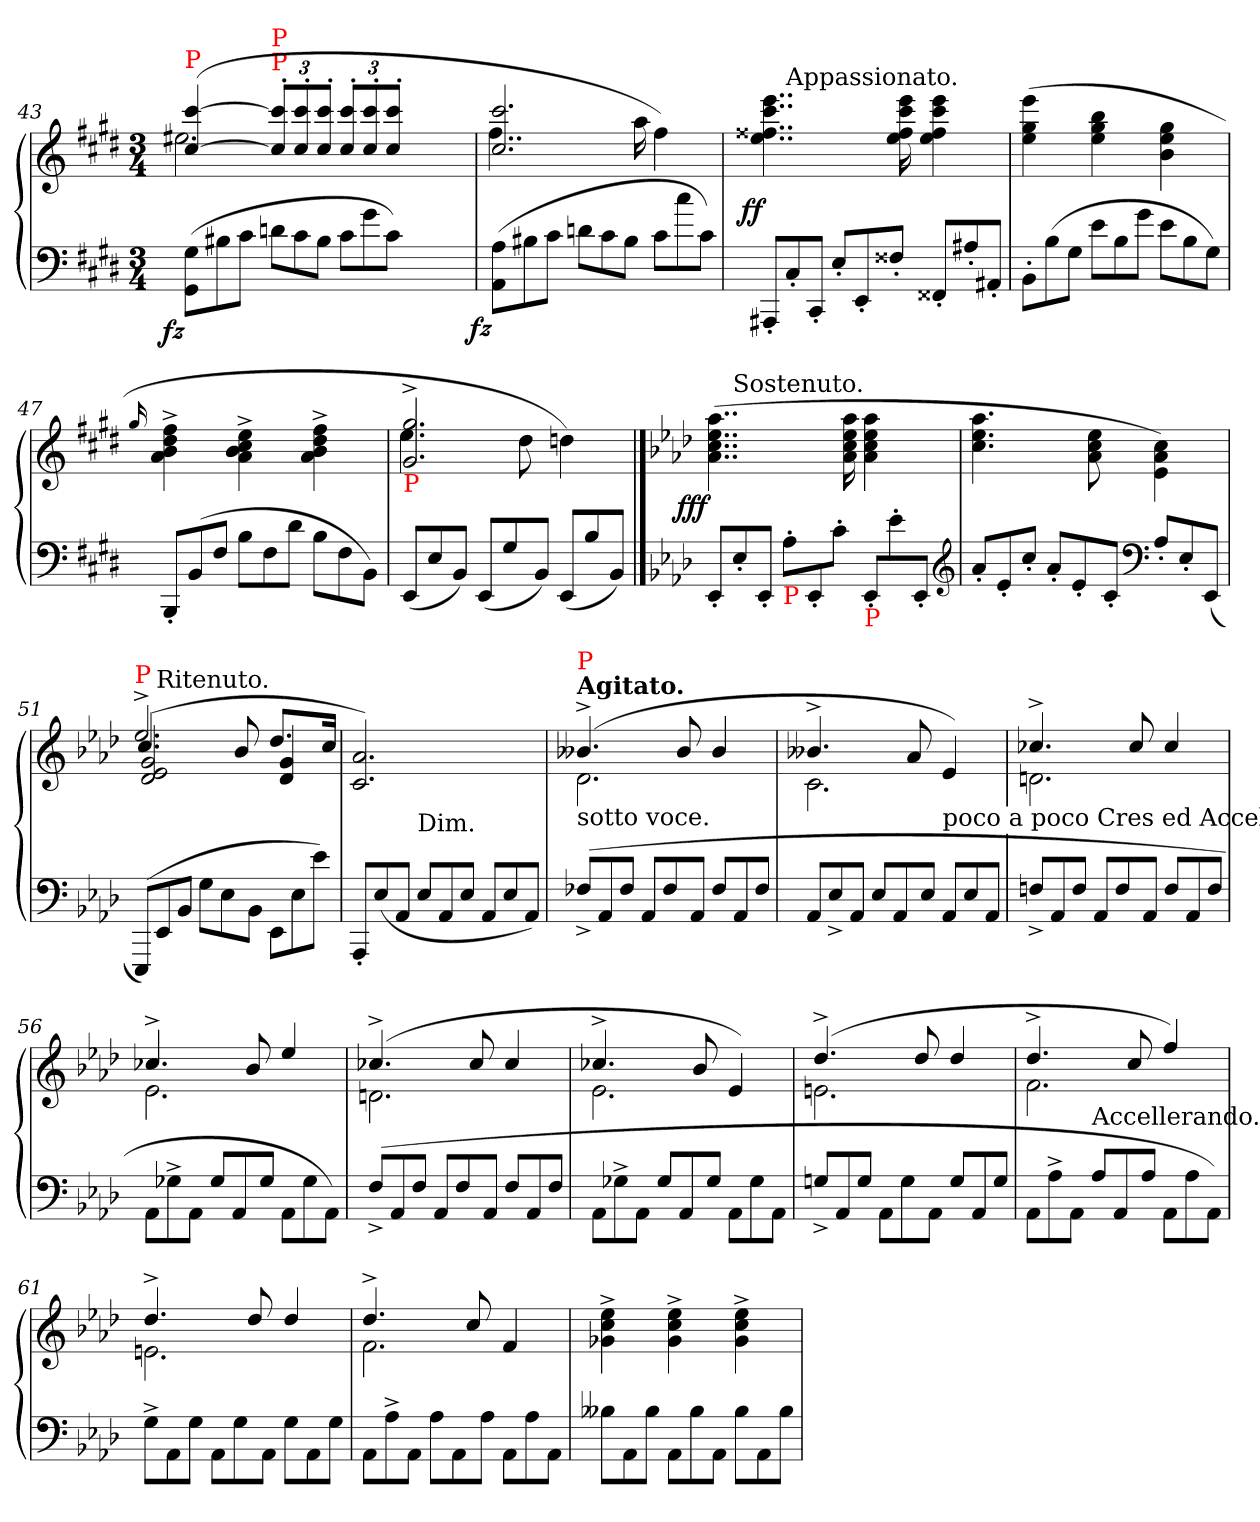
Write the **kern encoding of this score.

**kern	**kern	**dynam
*part1	*part1	*part1
*staff2	*staff1	*staff1/2
*clefF4	*clefG2	*
*k[f#c#g#d#]	*k[f#c#g#d#]	*
*c#:	*c#:	*
*M3/4	*M3/4	*
*Xtuplet	*	*
=43	=43	=43
*	*^	*
!	!LO:TX:a:color=red:t=P	!	!
!	!	!	!LO:DY:b=2:rj
(12G# 12GG#L	(>[4ccc# [4cc#	2.ee#X	fz
12B#X	.	.	.
12c#J	.	.	.
*	*Xbrackettup	*	*
!	!LO:TX:a:color=red:t=P	!	!
!	!LO:TX:a:color=red:t=P	!	!
12dnL	12ccc#]'< 12cc#]'<L	.	.
12c#	12ccc#'< 12cc#'<	.	.
12B#J	12ccc#'< 12cc#'<J	.	.
12c#L	12ccc#'< 12cc#'<L	.	.
12g#	12ccc#'< 12cc#'<	.	.
12c#J)	12ccc#'< 12cc#'<J	.	.
2ryy	2ryy	2ryy	.
=44	=44	=44	=44
!	!	!	!LO:DY:b=2:rj
(<12A 12AAL	2.ccc# 2.cc#	4..ff#	fz
12B#X	.	.	.
12c#J	.	.	.
12dnL	.	.	.
12c#	.	.	.
12B#J	.	.	.
.	.	16aa	.
12c#L	.	4ff#)	.
12cc#	.	.	.
12c#J)	.	.	.
=45	=45	=45	=45
!	!	!	!LO:DY:rj
12AAA#X'<L	4..eee 4..ccc# 4..ff##X 4..ee	12ryy	ff
!	!	!LO:TX:a:t=Appassionato.	!
12C#'<	.	3%2ryy	.
12CC#'<J	.	.	.
12E'<L	.	.	.
12EE'<	.	.	.
12F##X'<J	.	.	.
.	16eee 16ccc# 16ff## 16ee	.	.
12FF##X'<L	4eee 4ccc# 4ff## 4ee	.	.
12A#X'<	.	.	.
12AA#X'<J	.	.	.
*	*v	*v	*
=46	=46	=46
12BB'>L	(>4eee 4gg# 4ee	.
(>12B	.	.
12G#J	.	.
12eL	4bb 4gg# 4ee	.
12B	.	.
12g#J	.	.
12eL	4gg# 4ee 4b	.
12B	.	.
12G#J)	.	.
=47	=47	=47
.	16qqgg#/	.
12BBB'<L	4ff#^> 4dd#^> 4b^> 4a^>	.
(<12BB	.	.
12F#J	.	.
12BL	4ee^> 4cc#^> 4b^> 4a^>	.
12F#	.	.
12d#J	.	.
12BL	4ff#^> 4dd#^> 4b^> 4a^>	.
12F#	.	.
12BBJ)	.	.
=48	=48	=48
*	*^	*
!	!LO:TX:b:color=red:t=P	!	!
(<12EEL	2.gg#^< 2.g#^<	4.ee	.
12E	.	.	.
12BBJ)	.	.	.
(<12EEL	.	.	.
12G#	.	.	.
.	.	8dd#	.
12BBJ)	.	.	.
(<12EEL	.	4ddn)	.
12B	.	.	.
12BBJ)	.	.	.
==	==	==	==
*k[b-e-a-d-]	*k[b-e-a-d-]	*	*
!	!	!	!LO:DY:rj
12EE-'<L	(>4..aa- 4..ee- 4..cc 4..a-	12ryy	fff
!	!	!LO:TX:a:t=Sostenuto.	!
12E-'<	.	3%2ryy	.
12EE-'<J	.	.	.
!LO:TX:b:color=red:t=P	!	!	!
12A-'>\L	.	.	.
12EE-'</	.	.	.
12c'>\J	.	.	.
.	16aa- 16ee- 16cc 16a-	.	.
!LO:TX:b:color=red:t=P	!	!	!
12EE-'</L	4aa- 4ee- 4cc 4a-	.	.
12e-'>\	.	.	.
12EE-'</J	.	.	.
*clefG2	*	*	*
*	*v	*v	*
=50	=50	=50
12a-'<L	4.aa- 4.ee- 4.cc	.
12e-'<	.	.
12cc'<J	.	.
12a-'<L	.	.
12e-'<	.	.
.	8ee- 8cc 8a-	.
12c'<J	.	.
*clefF4	*	*
12A-'<L	4cc\ 4a-\ 4e-\)	.
12E-'<	.	.
(<12EE-J	.	.
=51	=51	=51
*	*^	*
*	*	*^	*
!	!LO:TX:a:color=red:t=P	!	!	!
*	*	*	*^	*
(>12EEE-L)	(>2.ee-^>	4.cc/	2g 2e- 2d-	12ryy	.
!	!	!	!	!LO:TX:a:t=Ritenuto.	!
12EE-	.	.	.	3%2ryy	.
12BB-J	.	.	.	.	.
12GL	.	.	.	.	.
12E-	.	.	.	.	.
.	.	8b-/	.	.	.
12BB-J	.	.	.	.	.
12EE-L	.	8.dd-/L	4g 4d-	.	.
12E-	.	.	.	.	.
12e-J)	.	.	.	.	.
.	.	16ccJk	.	.	.
*	*	*v	*v	*v	*
=52	=52	=52	=52
12AAA-'<L	2.a- 2.c)	4ryy	.
(<12E-	.	.	.
12AA-J	.	.	.
!	!	!LO:TX:c:t=Dim.	!
12E-L	.	2ryy	.
12AA-	.	.	.
12E-J	.	.	.
12AA-L	.	.	.
12E-	.	.	.
12AA-J)	.	.	.
=53	=53	=53	=53
!	!LO:TX:a:B:t=Agitato.	!	!
!	!LO:TX:b:t=sotto voce.	!	!
!	!LO:TX:a:color=red:t=P	!	!
(<12F-X^</L	(>4.b--X^>	2.d-	.
12AA-	.	.	.
12F-J	.	.	.
12AA-L	.	.	.
12F-	.	.	.
.	8b--	.	.
12AA-J	.	.	.
12F-/L	4b--	.	.
12AA-	.	.	.
12F-J	.	.	.
=54	=54	=54	=54
12AA-L	4.b--X^>	2.c	.
12E-^<	.	.	.
12AA-J	.	.	.
12E-L	.	.	.
12AA-	.	.	.
.	8a-	.	.
12E-J	.	.	.
!LO:TX:a:t=poco a poco Cres ed Accelerando.	!	!	!
12AA-L	4e-)	.	.
12E-	.	.	.
12AA-J	.	.	.
=55	=55	=55	=55
12Fn^</L	4.cc-X^>	2.dn	.
12AA-	.	.	.
12FJ	.	.	.
12AA-L	.	.	.
12F	.	.	.
.	8cc-	.	.
12AA-J	.	.	.
12FL	4cc-	.	.
12AA-/	.	.	.
12FJ	.	.	.
=56	=56	=56	=56
12AA-L	4.cc-X^>	2.e-	.
12G-X^<	.	.	.
12AA-J	.	.	.
12G-L	.	.	.
12AA-/	.	.	.
.	8b-	.	.
12G-J	.	.	.
12AA-L	4ee-	.	.
12G-	.	.	.
12AA-J)	.	.	.
=57	=57	=57	=57
(<12F^<L	(>4.cc-X^>	2.dn	.
12AA-/	.	.	.
12FJ	.	.	.
12AA-L	.	.	.
12F	.	.	.
.	8cc-	.	.
12AA-J	.	.	.
12FL	4cc-	.	.
12AA-/	.	.	.
12FJ	.	.	.
=58	=58	=58	=58
12AA-L	4.cc-X^>	2.e-	.
12G-X^<	.	.	.
12AA-J	.	.	.
12G-L	.	.	.
12AA-/	.	.	.
.	8b-	.	.
12G-J	.	.	.
12AA-L	4e-)	.	.
12G-	.	.	.
12AA-J	.	.	.
=59	=59	=59	=59
12Gn^<L	(>4.dd-^>	2.en	.
12AA-/	.	.	.
12GJ	.	.	.
12AA-L	.	.	.
12G	.	.	.
.	8dd-	.	.
12AA-J	.	.	.
12GL	4dd-	.	.
12AA-/	.	.	.
12GJ	.	.	.
=60	=60	=60	=60
12AA-L	4.dd-^>	2.f	.
12A-^<	.	.	.
12AA-J	.	.	.
!LO:TX:a:t=Accellerando.	!	!	!
12A-L	.	.	.
12AA-/	.	.	.
.	8cc	.	.
12A-J	.	.	.
12AA-L	4ff)	.	.
12A-	.	.	.
12AA-J)	.	.	.
=61	=61	=61	=61
12G^>L	4.dd-^>	2.en	.
12AA-	.	.	.
12GJ	.	.	.
12AA-L	.	.	.
12G\	.	.	.
.	8dd-	.	.
12AA-J	.	.	.
12GL	4dd-	.	.
12AA-	.	.	.
12GJ	.	.	.
=62	=62	=62	=62
12AA-L	4.dd-^>	2.f	.
12A-^>\	.	.	.
12AA-J	.	.	.
12A-L	.	.	.
12AA-	.	.	.
.	8cc	.	.
12A-J	.	.	.
12AA-L	4f	.	.
12A-\	.	.	.
12AA-J	.	.	.
*	*v	*v	*
=63	=63	=63
12B--XL	4ee-^> 4cc^> 4g-X^>	.
12AA-	.	.
12B--J	.	.
12AA-L	4ee-^> 4cc^> 4g-^>	.
12B--\	.	.
12AA-J	.	.
12B--L	4ee-^> 4cc^> 4g-^>	.
12AA-	.	.
12B--J	.	.
=	=	=
*-	*-	*-
